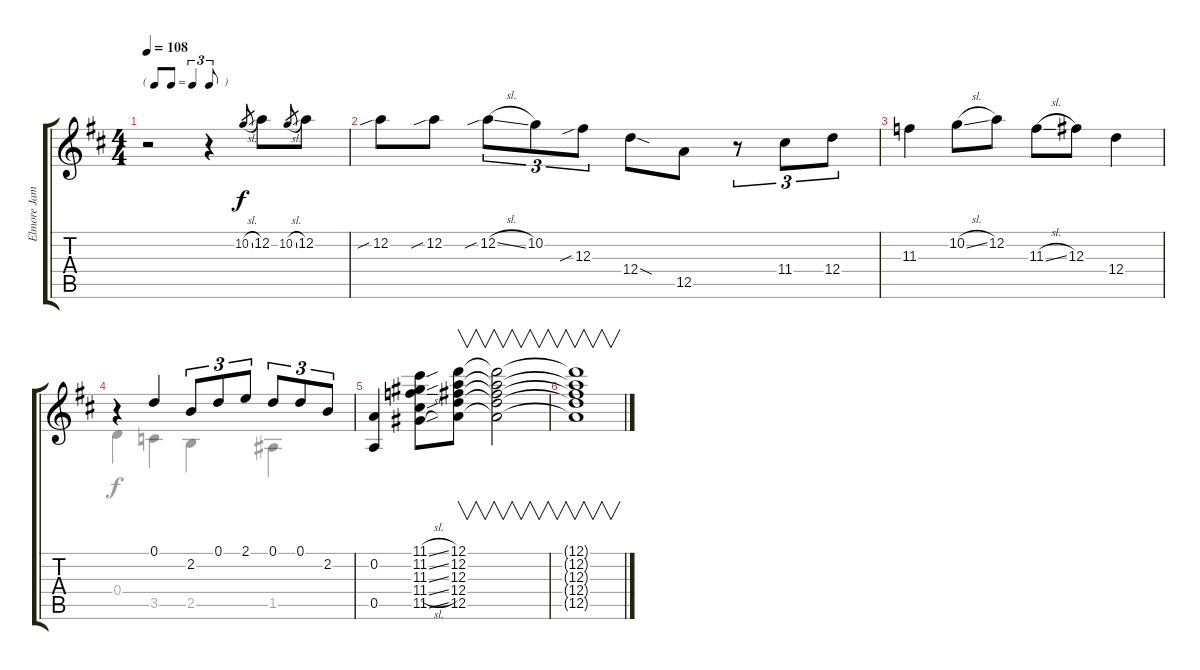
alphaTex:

\track ("Elmore James" "Elmore Jam") {instrument overdrivenguitar}
\staff {score tabs}
\tuning (D4 A3 Gb3 D3 A2 D2) {hide}
\voice
\ts (4 4)
\tf triplet8th
\tempo 108
\clef g2
\ks d
r.2{dy f} r.4 10.2{sl}.8{gr} 12.2.8 10.2{sl}.8{gr} 12.2.8 |
12.2{sib}.8 12.2{sib}.8 12.2{sib sl}.8{tu (3 2)} 10.2.8{tu (3 2)} 12.3{sib}.8{tu (3 2)} 12.4{sod}.8 12.5.8 r.8{tu (3 2)} 11.4.8{tu (3 2)} 12.4.8{tu (3 2)} |
11.3.4 10.2{sl}.8 12.2.8 11.3{sl}.8 12.3.8 12.4.4 |
r.4 0.1.4 2.2.8{tu (3 2)} 0.1.8{tu (3 2)} 2.1.8{tu (3 2)} 0.1.8{tu (3 2)} 0.1.8{tu (3 2)} 2.2.8{tu (3 2)} |
(0.2 0.5).4 (11.1{sl} 11.2{sl} 11.3{sl} 11.4{sl} 11.5{sl}).8 (12.1 12.2 12.3 12.4 12.5).8{v} (12.1{t} 12.2{t} 12.3{t} 12.4{t} 12.5{t}).2{v} |
(12.1{t} 12.2{t} 12.3{t} 12.4{t} 12.5{t}).1{v}
\voice
\clef g2
\ottava regular
\simile none
\ks d
|
|
|
0.4.4 3.5.4 2.5.4 1.5.4 |
|
